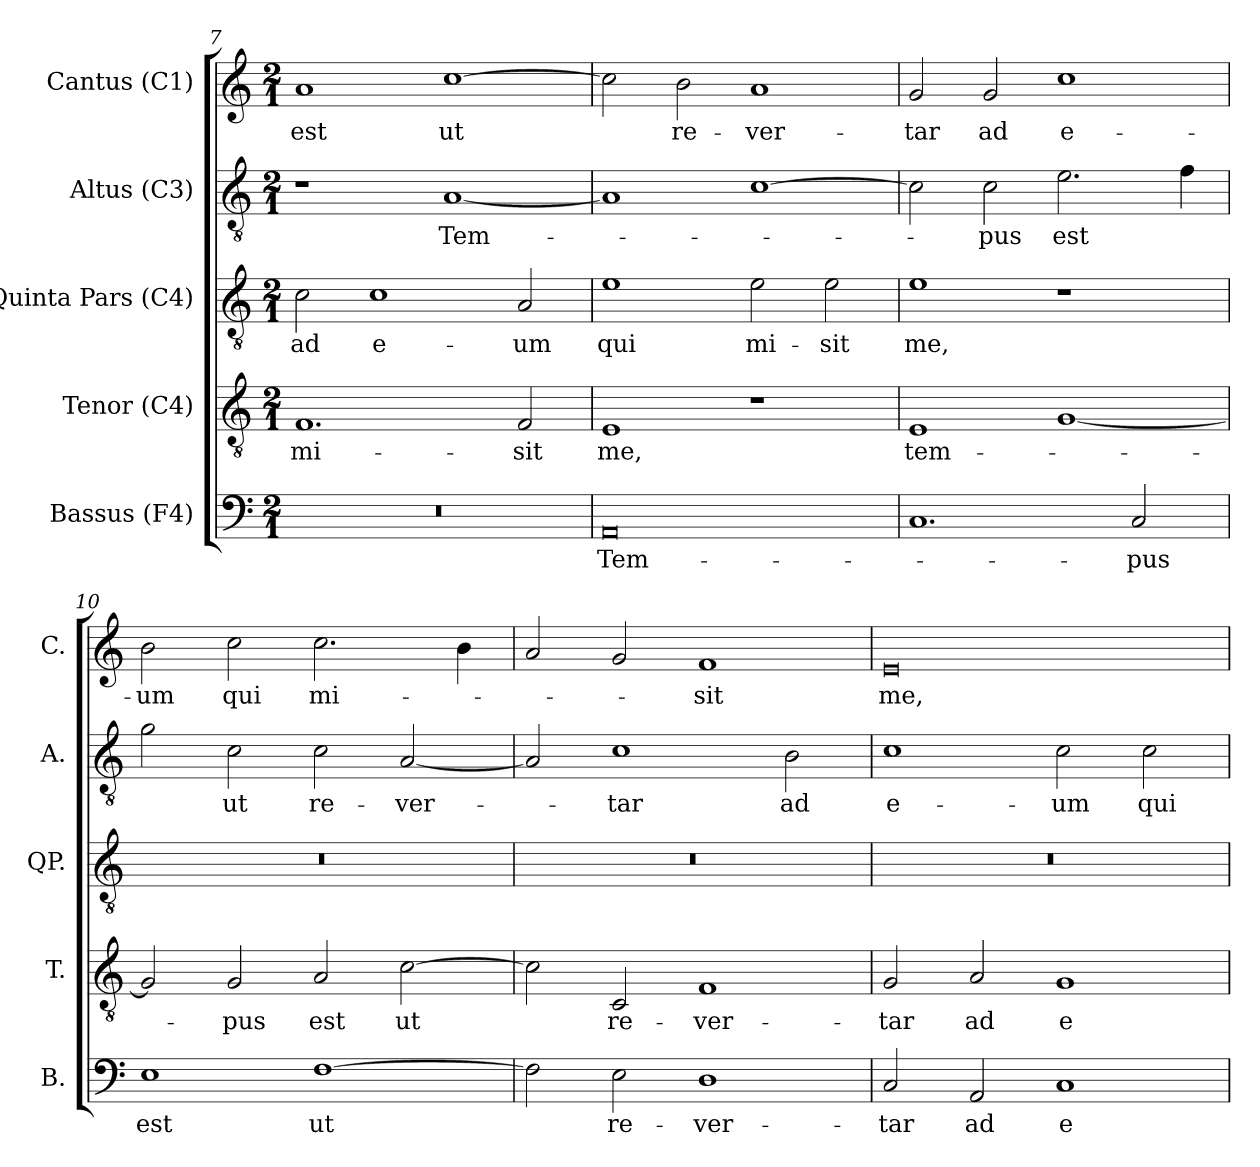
**kern	**text	**kern	**text	**kern	**text	**kern	**text	**kern	**text
*part5	*part5	*part4	*part4	*part3	*part3	*part2	*part2	*part1	*part1
*staff5	*staff5	*staff4	*staff4	*staff3	*staff3	*staff2	*staff2	*staff1	*staff1
*I"Bassus (F4)	*	*I"Tenor (C4)	*	*I"Quinta Pars (C4)	*	*I"Altus (C3)	*	*I"Cantus (C1)	*
*I'B.	*	*I'T.	*	*I'QP.	*	*I'A.	*	*I'C.	*
*clefF4	*	*clefGv2	*	*clefGv2	*	*clefGv2	*	*clefG2	*
*	*	*ITrd7c12	*	*ITrd7c12	*	*ITrd7c12	*	*	*
*k[]	*	*k[]	*	*k[]	*	*k[]	*	*k[]	*
*C:	*	*C:	*	*C:	*	*C:	*	*C:	*
*M2/1	*	*M2/1	*	*M2/1	*	*M2/1	*	*M2/1	*
=7	=7	=7	=7	=7	=7	=7	=7	=7	=7
!LO:N:vis=1	!	!	!	!	!	!	!	!	!
!	!	!	!LO:LY:b:color=#000000	!	!	!	!	!	!
!	!	!	!	!	!LO:LY:b:color=#000000	!	!	!	!
!	!	!	!	!	!	!	!	!	!LO:LY:b:color=#000000
0r	.	1.FFi	mi-	2Ci\	ad	1r	.	1ai	est
!	!	!	!	!	!LO:LY:b:color=#000000	!	!	!	!
.	.	.	.	1Ci	e-	.	.	.	.
!	!	!	!	!	!	!	!LO:LY:b:color=#000000	!	!
!	!	!	!	!	!	!	!	!	!LO:LY:b:color=#000000
.	.	.	.	.	.	[1AAi	Tem-	[1cci	ut
!	!	!	!LO:LY:b:color=#000000	!	!	!	!	!	!
!	!	!	!	!	!LO:LY:b:color=#000000	!	!	!	!
.	.	2FFi/	-sit	2AAi/	-um	.	.	.	.
=8	=8	=8	=8	=8	=8	=8	=8	=8	=8
!	!LO:LY:b:color=#000000	!	!	!	!	!	!	!	!
!	!	!	!LO:LY:b:color=#000000	!	!	!	!	!	!
!	!	!	!	!	!LO:LY:b:color=#000000	!	!	!	!
0AAi	Tem-	1EEi	me,	1Ei	qui	1AAi]	.	2cci\]	.
!	!	!	!	!	!	!	!	!	!LO:LY:b:color=#000000
.	.	.	.	.	.	.	.	2bi\	re-
!	!	!	!	!	!LO:LY:b:color=#000000	!	!	!	!
!	!	!	!	!	!	!	!	!	!LO:LY:b:color=#000000
.	.	1r	.	2Ei\	mi-	[1Ci	.	1ai	-ver-
!	!	!	!	!	!LO:LY:b:color=#000000	!	!	!	!
.	.	.	.	2Ei\	-sit	.	.	.	.
=9	=9	=9	=9	=9	=9	=9	=9	=9	=9
!	!	!	!LO:LY:b:color=#000000	!	!	!	!	!	!
!	!	!	!	!	!LO:LY:b:color=#000000	!	!	!	!
!	!	!	!	!	!	!	!	!	!LO:LY:b:color=#000000
1.Ci	.	1EEi	tem-	1Ei	me,	2Ci\]	.	2gi/	-tar
!	!	!	!	!	!	!	!LO:LY:b:color=#000000	!	!
!	!	!	!	!	!	!	!	!	!LO:LY:b:color=#000000
.	.	.	.	.	.	2Ci\	-pus	2gi/	ad
!	!	!	!	!	!	!	!LO:LY:b:color=#000000	!	!
!	!	!	!	!	!	!	!	!	!LO:LY:b:color=#000000
.	.	[1GGi	.	1r	.	2.Ei\	est	1cci	e-
!	!LO:LY:b:color=#000000	!	!	!	!	!	!	!	!
2Ci/	-pus	.	.	.	.	.	.	.	.
.	.	.	.	.	.	4Fi\	.	.	.
=10	=10	=10	=10	=10	=10	=10	=10	=10	=10
!	!LO:LY:b:color=#000000	!	!	!LO:N:vis=1	!	!	!	!	!
!	!	!	!	!	!	!	!	!	!LO:LY:b:color=#000000
1Ei	est	2GGi/]	.	0r	.	2Gi\	.	2bi\	-um
!	!	!	!LO:LY:b:color=#000000	!	!	!	!	!	!
!	!	!	!	!	!	!	!LO:LY:b:color=#000000	!	!
!	!	!	!	!	!	!	!	!	!LO:LY:b:color=#000000
.	.	2GGi/	-pus	.	.	2Ci\	ut	2cci\	qui
!	!LO:LY:b:color=#000000	!	!	!	!	!	!	!	!
!	!	!	!LO:LY:b:color=#000000	!	!	!	!	!	!
!	!	!	!	!	!	!	!LO:LY:b:color=#000000	!	!
!	!	!	!	!	!	!	!	!	!LO:LY:b:color=#000000
[1Fi	ut	2AAi/	est	.	.	2Ci\	re-	2.cci\	mi-
!	!	!	!LO:LY:b:color=#000000	!	!	!	!	!	!
!	!	!	!	!	!	!	!LO:LY:b:color=#000000	!	!
.	.	[2Ci\	ut	.	.	[2AAi/	-ver-	.	.
.	.	.	.	.	.	.	.	4bi\	.
!!LO:LB:g=z
=11	=11	=11	=11	=11	=11	=11	=11	=11	=11
!	!	!	!	!LO:N:vis=1	!	!	!	!	!
2Fi\]	.	2Ci\]	.	0r	.	2AAi/]	.	2ai/	.
!	!LO:LY:b:color=#000000	!	!	!	!	!	!	!	!
!	!	!	!LO:LY:b:color=#000000	!	!	!	!	!	!
!	!	!	!	!	!	!	!LO:LY:b:color=#000000	!	!
2Ei\	re-	2CCi/	re-	.	.	1Ci	-tar	2gi/	.
!	!LO:LY:b:color=#000000	!	!	!	!	!	!	!	!
!	!	!	!LO:LY:b:color=#000000	!	!	!	!	!	!
!	!	!	!	!	!	!	!	!	!LO:LY:b:color=#000000
1Di	-ver-	1FFi	-ver-	.	.	.	.	1fi	-sit
!	!	!	!	!	!	!	!LO:LY:b:color=#000000	!	!
.	.	.	.	.	.	2BBi\	ad	.	.
=12	=12	=12	=12	=12	=12	=12	=12	=12	=12
!	!LO:LY:b:color=#000000	!	!	!	!	!	!	!	!
!	!	!	!LO:LY:b:color=#000000	!LO:N:vis=1	!	!	!	!	!
!	!	!	!	!	!	!	!LO:LY:b:color=#000000	!	!
!	!	!	!	!	!	!	!	!	!LO:LY:b:color=#000000
2Ci/	-tar	2GGi/	-tar	0r	.	1Ci	e-	0ei	me,
!	!LO:LY:b:color=#000000	!	!	!	!	!	!	!	!
!	!	!	!LO:LY:b:color=#000000	!	!	!	!	!	!
2AAi/	ad	2AAi/	ad	.	.	.	.	.	.
!	!LO:LY:b:color=#000000	!	!	!	!	!	!	!	!
!	!	!	!LO:LY:b:color=#000000	!	!	!	!	!	!
!	!	!	!	!	!	!	!LO:LY:b:color=#000000	!	!
1Ci	e-	1GGi	e-	.	.	2Ci\	-um	.	.
!	!	!	!	!	!	!	!LO:LY:b:color=#000000	!	!
.	.	.	.	.	.	2Ci\	qui	.	.
=	=	=	=	=	=	=	=	=	=
*-	*-	*-	*-	*-	*-	*-	*-	*-	*-
